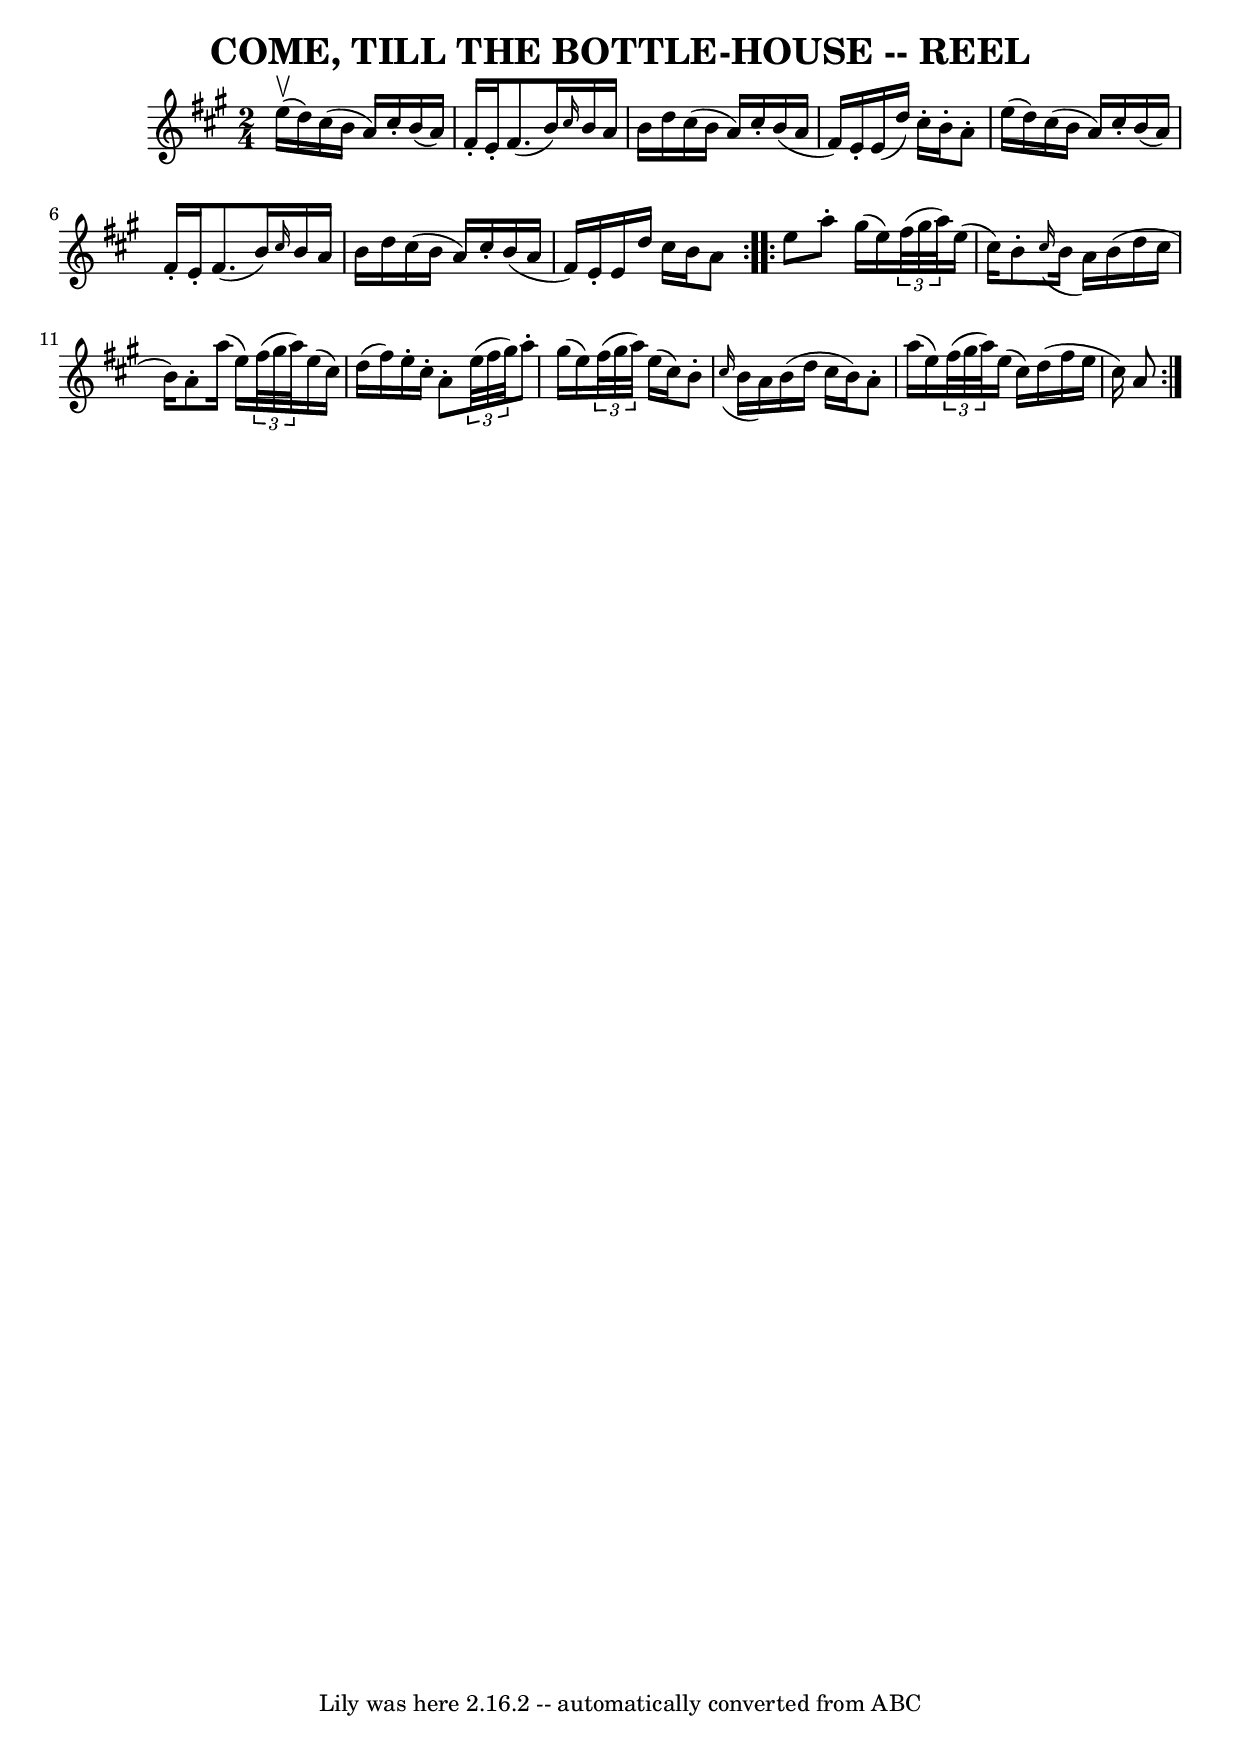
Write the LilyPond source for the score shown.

\version "2.16.2"
\include "Mammoth.ily"
\header {
  %% book = "Ryan's Mammoth Collection of Fiddle Tunes"
  crossRefNumber = "1"
  footnotes = ""
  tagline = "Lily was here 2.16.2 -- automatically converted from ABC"
  title = "COME, TILL THE BOTTLE-HOUSE -- REEL"

}
voicedefault =  {



  \repeat volta 2 {

    \time 2/4 
    \key a \major
    e''16 (^\upbow d''16)   |
    cis''16 (
    b'16 a'16) cis''16-. b'16 (a'16) fis'16-. e'16-.    |
    fis'8. (b'16) \grace { cis''16  
			 } b'16 a'16 b'16    
    d''16    |
    cis''16 (b'16 a'16) cis''16-. b'16 (a'16   
    fis'16) e'16-.   |
    e'16 (d''16) cis''16-. b'16-.   
    a'8-. e''16 (d''16)   |
    cis''16 (b'16 a'16)   
    cis''16-. b'16 (a'16) fis'16-. e'16-.   |
    fis'8. (
    b'16) \grace { cis''16  
		 } b'16 a'16 b'16 d''16    |
    
    cis''16 (b'16 a'16) cis''16-. b'16 (a'16 fis'16) e'16-.   |
    e'16 d''16 cis''16 b'16 a'8    
  }     

  \repeat volta 2 {
    e''8    |
    a''8-. gis''16 (e''16)   
    \times 2/3 { fis''32 (gis''32 a''32) 
	       } e''16 (cis''16)    |
    b'8-.   \grace { cis''16 (
		    } b'16 a'16) b'16 (d''16 
    cis''16 b'16)   |
    a'8-. a''16 (e''16)   \times 2/3 { 
      fis''32 (gis''32 a''32) 
    } e''16 (cis''16)   |
    d''16 (fis''16) e''16-. cis''16-. a'8-.   \times 2/3 { e''32 (
							fis''32 gis''32) 
						      }   |
    a''8-. gis''16 (e''16)   
    \times 2/3 { fis''32 (gis''32 a''32) 
	       } e''16 (cis''16)    |
    b'8-.   \grace { cis''16 (
		    } b'16 a'16) b'16 (d''16 
    cis''16 b'16)   |
    a'8-. a''16 (e''16)   \times 2/3 { 
      fis''32 (gis''32 a''32) 
    } e''16 (cis''16)   |
    d''16 (fis''16 e''16 cis''16) a'8    
  }   

}

\score{
  <<

    \context Staff="default"
    {
      \voicedefault 
      
    }

  >>
  \layout {
    
  }
  \midi {
  }

}
